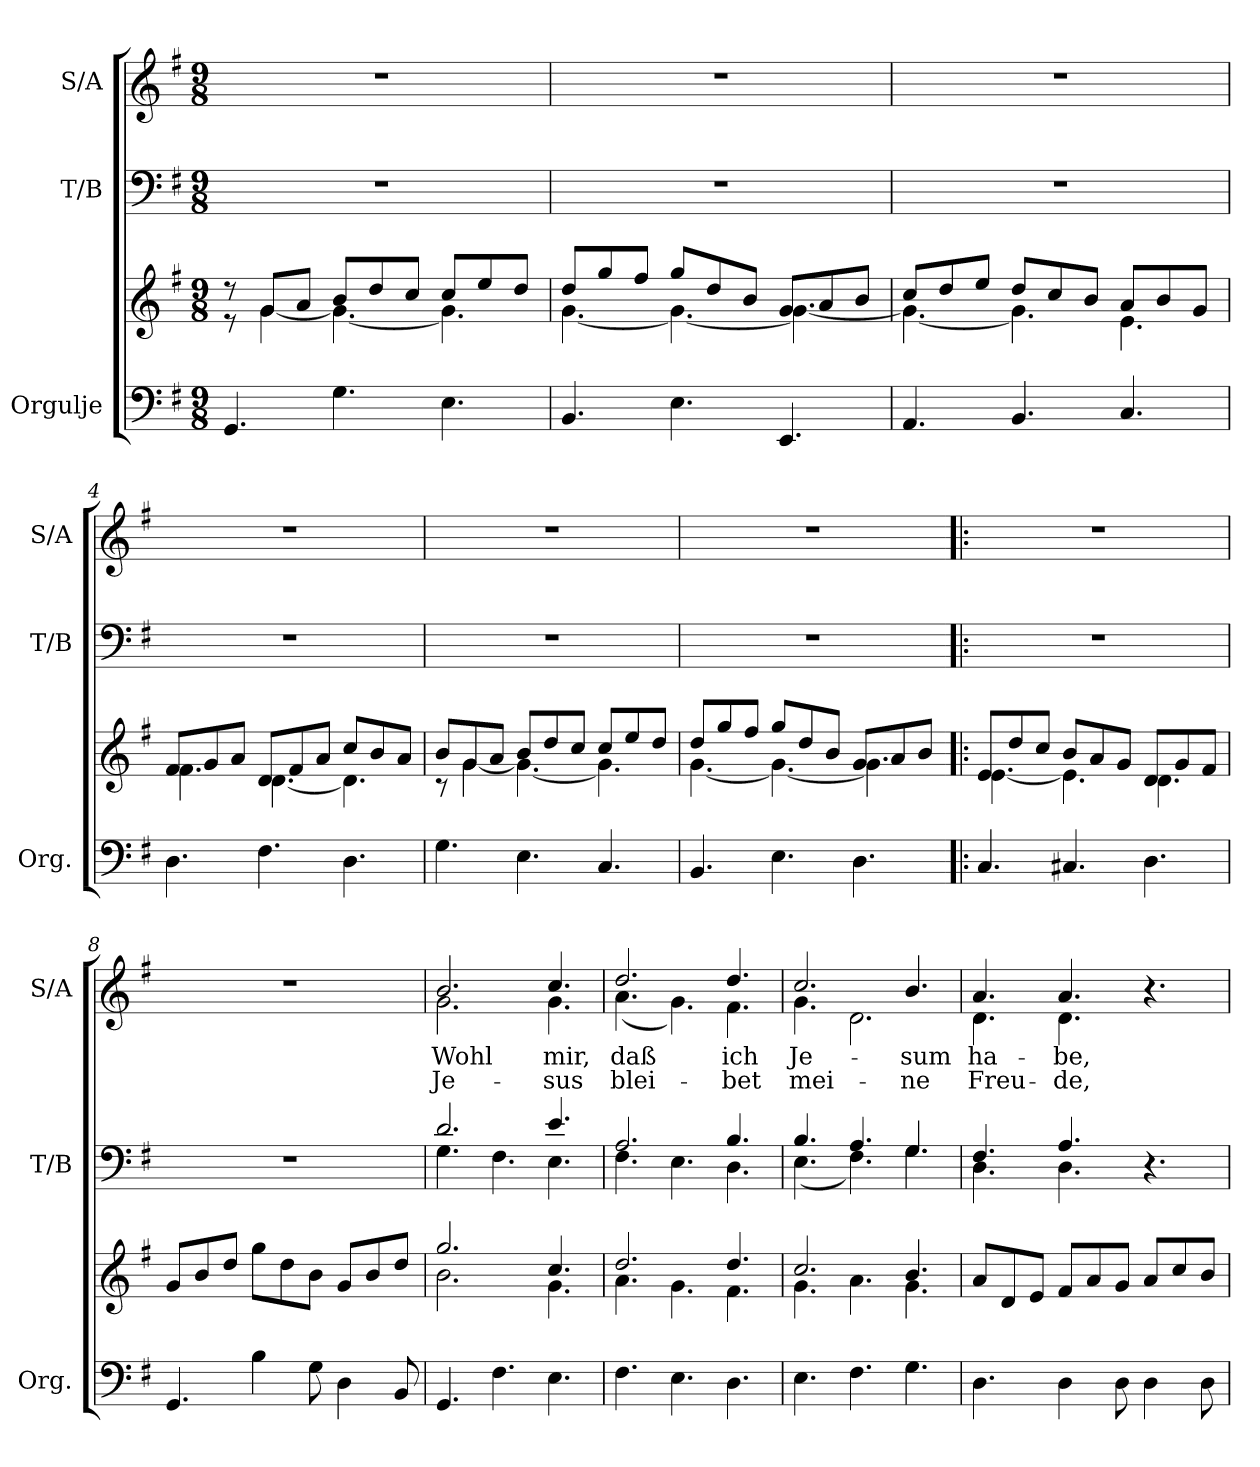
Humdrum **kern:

**kern	**kern	**kern	**kern	**text	**text
*part3	*part3	*part2	*part1	*part1	*part1
*staff4	*staff3	*staff2	*staff1	*staff1	*staff1
*I"Orgulje	*	*I"T/B	*I"S/A	*	*
*I'Org.	*	*I'T/B	*I'S/A	*	*
*clefF4	*clefG2	*clefF4	*clefG2	*	*
*k[f#]	*k[f#]	*k[f#]	*k[f#]	*	*
*G:	*G:	*G:	*G:	*	*
*M9/8	*M9/8	*M9/8	*M9/8	*	*
=1	=1	=1	=1	=1	=1
*	*^	*	*	*	*
4.GG/	8r	8r	8%9r	8%9r	.	.
.	8g/L	[4g\	.	.	.	.
.	8a/J	.	.	.	.	.
4.G\	8b/L	4.g\_	.	.	.	.
.	8dd/	.	.	.	.	.
.	8cc/J	.	.	.	.	.
4.E\	8cc/L	4.g\]	.	.	.	.
.	8ee/	.	.	.	.	.
.	8dd/J	.	.	.	.	.
=2	=2	=2	=2	=2	=2	=2
4.BB/	8dd/L	[4.g\	8%9r	8%9r	.	.
.	8gg/	.	.	.	.	.
.	8ff#/J	.	.	.	.	.
4.E\	8gg/L	4.g\_	.	.	.	.
.	8dd/	.	.	.	.	.
.	8b/J	.	.	.	.	.
4.EE/	8g/L	4.g\_	.	.	.	.
.	8a/	.	.	.	.	.
.	8b/J	.	.	.	.	.
=3	=3	=3	=3	=3	=3	=3
4.AA/	8cc/L	4.g\_	8%9r	8%9r	.	.
.	8dd/	.	.	.	.	.
.	8ee/J	.	.	.	.	.
4.BB/	8dd/L	4.g\]	.	.	.	.
.	8cc/	.	.	.	.	.
.	8b/J	.	.	.	.	.
4.C/	8a/L	4.e\	.	.	.	.
.	8b/	.	.	.	.	.
.	8g/J	.	.	.	.	.
=4	=4	=4	=4	=4	=4	=4
4.D\	8f#/L	4.f#\	8%9r	8%9r	.	.
.	8g/	.	.	.	.	.
.	8a/J	.	.	.	.	.
4.F#\	8d/L	[4.d\	.	.	.	.
.	8f#/	.	.	.	.	.
.	8a/J	.	.	.	.	.
4.D\	8cc/L	4.d\]	.	.	.	.
.	8b/	.	.	.	.	.
.	8a/J	.	.	.	.	.
!!LO:LB:g=z
=5	=5	=5	=5	=5	=5	=5
4.G\	8b/L	8rc	8%9r	8%9r	.	.
.	8g/	[4g\	.	.	.	.
.	8a/J	.	.	.	.	.
4.E\	8b/L	4.g\_	.	.	.	.
.	8dd/	.	.	.	.	.
.	8cc/J	.	.	.	.	.
4.C/	8cc/L	4.g\]	.	.	.	.
.	8ee/	.	.	.	.	.
.	8dd/J	.	.	.	.	.
=6	=6	=6	=6	=6	=6	=6
4.BB/	8dd/L	[4.g\	8%9r	8%9r	.	.
.	8gg/	.	.	.	.	.
.	8ff#/J	.	.	.	.	.
4.E\	8gg/L	4.g\_	.	.	.	.
.	8dd/	.	.	.	.	.
.	8b/J	.	.	.	.	.
4.D\	8g/L	4.g\]	.	.	.	.
.	8a/	.	.	.	.	.
.	8b/J	.	.	.	.	.
=7!|:	=7!|:	=7!|:	=7!|:	=7!|:	=7!|:	=7!|:
4.C/	8e/L	[4.e\	8%9r	8%9r	.	.
.	8dd/	.	.	.	.	.
.	8cc/J	.	.	.	.	.
4.C#X/	8b/L	4.e\]	.	.	.	.
.	8a/	.	.	.	.	.
.	8g/J	.	.	.	.	.
4.D\	8d/L	4.d\	.	.	.	.
.	8g/	.	.	.	.	.
.	8f#/J	.	.	.	.	.
*	*v	*v	*	*	*	*
=8	=8	=8	=8	=8	=8
4.GG/	8g/L	8%9r	8%9r	.	.
.	8b/	.	.	.	.
.	8dd/J	.	.	.	.
4B\	8gg\L	.	.	.	.
.	8dd\	.	.	.	.
8G\	8b\J	.	.	.	.
4D\	8g/L	.	.	.	.
.	8b/	.	.	.	.
8BB/	8dd/J	.	.	.	.
!!LO:LB:g=z
=9	=9	=9	=9	=9	=9
*	*^	*^	*^	*	*
4.GG/	2.gg/	2.b\	2.d/	4.G\	2.b/	2.g\	Wohl	Je-
4.F#\	.	.	.	4.F#\	.	.	.	.
4.E\	4.cc/	4.g\	4.e/	4.E\	4.cc/	4.g\	mir,	-sus
=10	=10	=10	=10	=10	=10	=10	=10	=10
4.F#\	2.dd/	4.a\	2.A/	4.F#\	2.dd/	(4.a\	daß	blei-
4.E\	.	4.g\	.	4.E\	.	4.g\)	.	.
4.D\	4.dd/	4.f#\	4.B/	4.D\	4.dd/	4.f#\	ich	-bet
=11	=11	=11	=11	=11	=11	=11	=11	=11
4.E\	2.cc/	4.g\	4.B/	(4.E\	2.cc/	4.g\	Je-	mei-
4.F#\	.	4.a\	4.A/	4.F#\)	.	2.d\	.	.
4.G\	4.b/	4.g\	4.G/	4.G\	4.b/	.	-sum	-ne
*	*v	*v	*	*	*	*	*	*
=12	=12	=12	=12	=12	=12	=12	=12
4.D\	8a/L	4.F#/	4.D\	4.a/	4.d\	ha-	Freu-
.	8d/	.	.	.	.	.	.
.	8e/J	.	.	.	.	.	.
4D\	8f#/L	4.A/	4.D\	4.a/	4.d\	-be,	-de,
.	8a/	.	.	.	.	.	.
8D\	8g/J	.	.	.	.	.	.
4D\	8a/L	4.r	4.ryy	4.r	4.ryy	.	.
.	8cc/	.	.	.	.	.	.
8D\	8b/J	.	.	.	.	.	.
*	*	*v	*v	*	*	*	*
*	*	*	*v	*v	*	*
=	=	=	=	=	=
*-	*-	*-	*-	*-	*-
